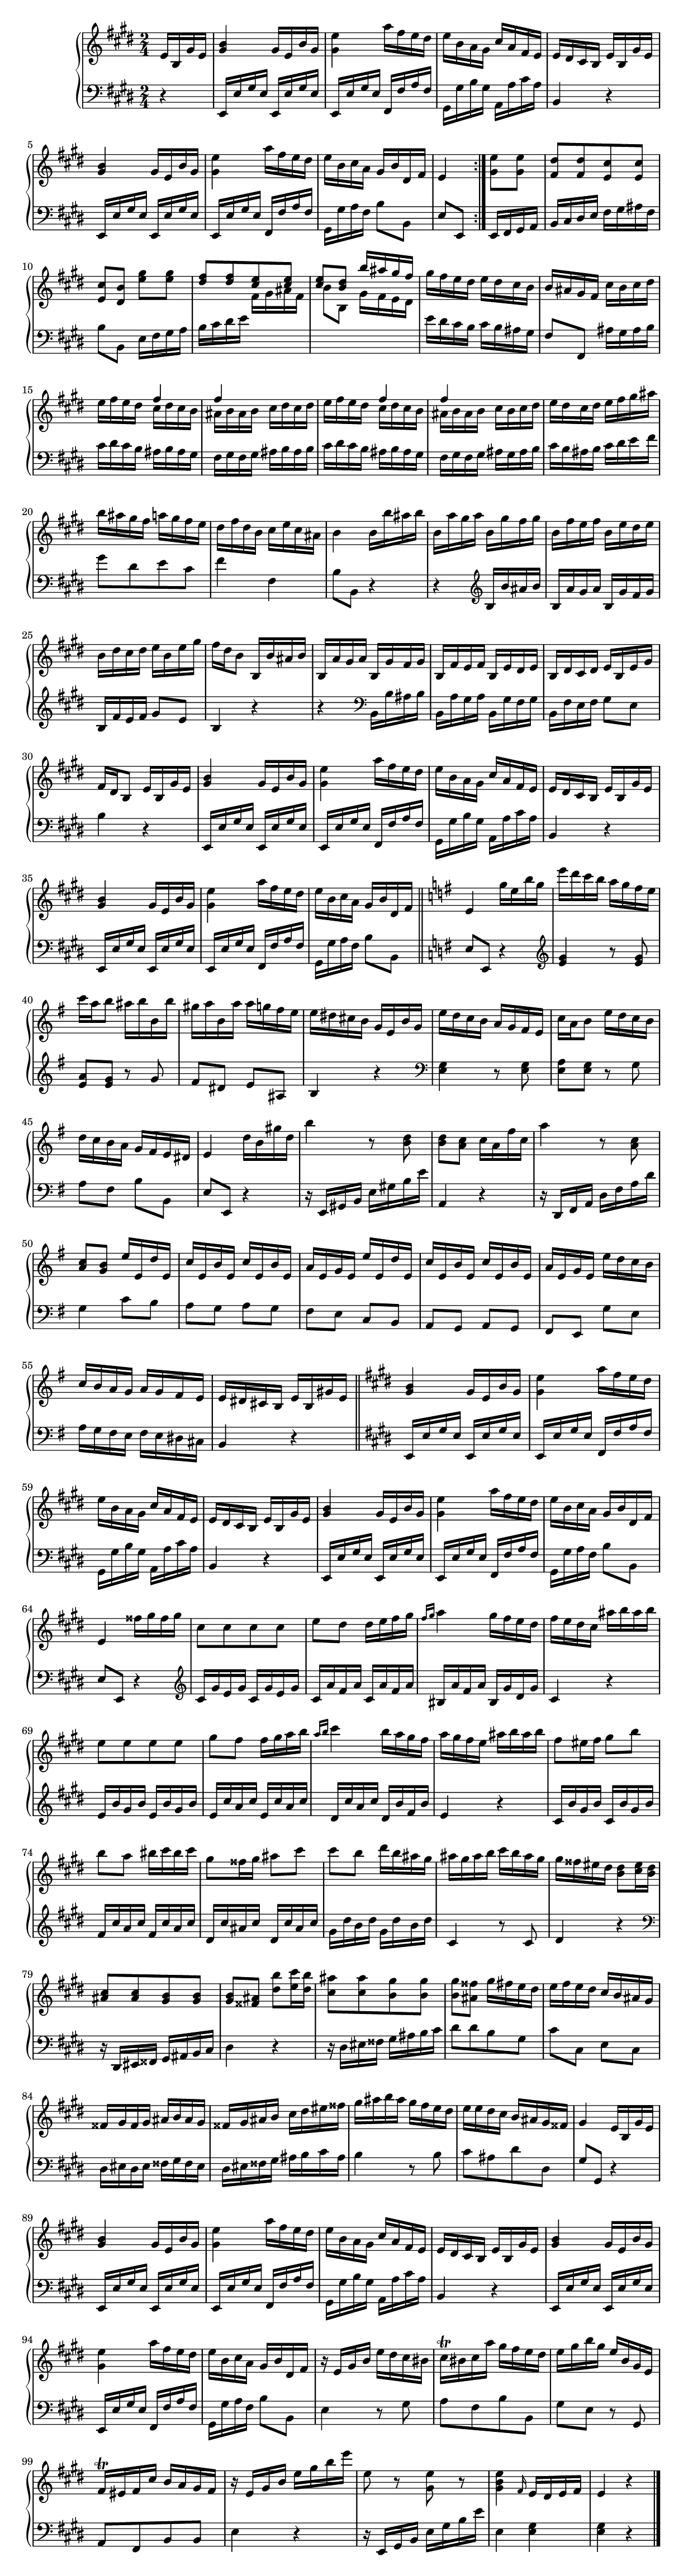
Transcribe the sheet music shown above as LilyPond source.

\version "2.22.2"
\include "../../stylesheets/annotation.ly"
\include "../../stylesheets/score.ly"
\include "../../stylesheets/typography.ly"

piece = "Prestissimo"

global = {
  \time 2/4
  \key e \major
}

upVoice = \new Voice {
  \relative e' {
    \repeat volta 2 {
      \clef "treble"
      \partial 16 * 4 e16 b gis' e |
      <b' gis>4 gis16 e b' gis |
      <e' gis,>4 a16 fis e dis |
      e16 b a gis cis a fis e |
      e16 dis cis b e b gis' e |
      <b' gis>4 gis16 e b' gis |
      <e' gis,>4 a16 fis e dis |
      e16 b cis a gis b dis, fis |
      e4
    }
    \partial 16 * 4 <e' gis,>8 <e gis,> |
    <dis fis,>8 [ <dis fis,> <cis e,> <cis e,> ] | \barNumberCheck #10
    <cis e,>8 <b dis,> <gis' e> <gis e> |
    \voiceOne { <fis dis>8 [ <fis dis> <e cis> <e cis> ] |
    <e cis>8 <dis b> b'16 ais gis fis } \oneVoice |
    gis16 fis e dis e dis cis b |
    b16 ais gis fis cis' b cis dis |
    e16 fis e dis << \voiceOne { fis4 } \new Voice { \voiceTwo cis16 dis cis b } >> \oneVoice |
    << \voiceOne { fis'4 } \new Voice { \voiceTwo ais,16 b ais b } >> \oneVoice cis16 dis cis dis |
    e16 fis e dis << \voiceOne { fis4 } \new Voice { \voiceTwo cis16 dis cis b } >> \oneVoice |
    << \voiceOne { fis'4 } \new Voice { \voiceTwo ais,16 b ais b } >> \oneVoice cis16 b cis dis |
    e16 dis cis dis e fis gis ais | \barNumberCheck #20
    b16 ais gis fis a gis fis e |
    dis16 fis dis b cis e cis ais |
    b4 b16 b' ais b |
    b,16 a' gis a b, gis' fis gis |
    b,16 fis' e fis b, e dis e |
    b16 dis cis dis e b e gis |
    fis16 dis b8 b,16 b' ais b |
    b,16 a' gis a b, gis' fis gis |
    b,16 fis' e fis b, e dis e |
    b16 dis cis dis e b e gis | \barNumberCheck #30
    fis16 dis b8 e16 b gis' e |
    <b' gis>4 gis16 e b' gis |
    <e' gis,>4 a16 fis e dis |
    e16 b a gis cis a fis e |
    e16 dis cis b e b gis' e |
    <b' gis>4 gis16 e b' gis |
    <e' gis,>4 a16 fis e dis |
    e16 b cis a gis b dis, fis \bar "||"
    \key e \minor e4 g'16 e b' g |
    e'16 d c b a g fis e | \barNumberCheck #40
    c'16 a b8 ais16 b b, b' |
    gis16 a b, a' a g fis e |
    e16 dis cis b g e b' g |
    e'16 d c b a g fis e |
    c'16 a b8 e16 d c b |
    d16 c b a g fis e dis |
    e4 d'16 b gis' d |
    b'4 r8 <d, b> |
    <d b>8 <c a> c16 a fis' c |
    a'4 r8 <c, a> | \barNumberCheck #50
    <c a>8 <b g> e16 e, d' e, |
    c'16 e, b' e, c' e, b' e, |
    a16 e g e e' e, d' e, |
    c'16 e, b' e, c' e, b' e, |
    a16 e g e e' d c b |
    c16 b a g a g fis e |
    e16 dis cis b e b gis' e \bar "||"
    \key e \major <b' gis>4 gis16 e b' gis |
    <e' gis,>4 a16 fis e dis |
    e16 b a gis cis a fis e | \barNumberCheck #60
    e16 dis cis b e b gis' e |
    <b' gis>4 gis16 e b' gis |
    <e' gis,>4 a16 fis e dis |
    e16 b cis a gis b dis, fis |
    e4 fisis'16 gis fisis gis |
    cis,8 [ cis cis cis ] |
    e8 dis dis16 e fis gis |
    \grace { fis16 gis } a4 gis16 fis e dis |
    fis16 e dis cis ais' b ais b |
    e,8 [ e e e ] | \barNumberCheck #70
    gis8 fis fis16 gis a b |
    \grace { a16 b } cis4 b16 a gis fis |
    a16 gis fis e ais b ais b |
    fis8 eis16 fis gis8 b |
    b8 a bis16 cis bis cis |
    gis8 fisis16 gis ais8 cis |
    cis8 b dis16 b ais gis |
    ais16 gis ais b cis b ais gis |
    gis16 fisis eis dis <dis b>8 <eis cis>16 <dis b> |
    <cis ais>8 [ <cis ais> <b gis> <b gis> ] | \barNumberCheck #80
    <b gis>8 <ais fisis> <b' dis,> <cis e,>16 <b dis,> |
    <ais cis,>8 [ <ais cis,> <gis b,> <gis b,> ] |
    <gis b,>8 <fisis ais,> gis16 \once \set Staff.extraNatural = ##f fis e dis |
    e16 fis e dis cis b ais gis |
    fisis16 gis fisis gis ais b ais gis |
    fisis16 gis ais b cis dis eis fisis |
    gis16 ais b ais gis fis e dis |
    e16 e dis cis b ais gis fisis |
    gis4 e16 b gis' e |
    <b' gis>4 gis16 e b' gis | \barNumberCheck #90
    <e' gis,>4 a16 fis e dis |
    e16 b a gis cis a fis e |
    e16 dis cis b e b gis' e |
    <b' gis>4 gis16 e b' gis |
    <e' gis,>4 a16 fis e dis |
    e16 b cis a gis b dis, fis |
    r16 e gis b e dis cis bis |
    cis16 \trill bis cis a' gis fis e dis |
    e16 gis b gis e b gis e |
    fis16 \trill eis fis cis' b a gis fis | \barNumberCheck #100
    r16 e gis b e gis b e |
    e,8 r <e gis,> r |
    <e b gis>4 \grace { fis,16 } e dis e fis |
    e4 r \bar "|."
  }
}

downVoice = \new Voice {
  \relative e, {
    \repeat volta 2 {
      \clef "bass" \time 2/4 \key e \major
      \partial 16 * 4 r4 |
      e16 e' gis e e, e' gis e |
      e,16 e' gis e fis, fis' a fis |
      gis,16 gis' b gis a, a' cis a |
      b,4 r |
      e,16 e' gis e e, e' gis e |
      e,16 e' gis e fis, fis' a fis |
      gis,16 gis' a fis b8 b, |
      e8 e,
    }
    \partial 16 * 4 e16 fis gis a |
    b16 cis dis e fis gis ais fis | \barNumberCheck #10
    b8 b, e16 fis gis a |
    b16 cis dis e \change Staff = "up" \voiceTwo { fis gis ais fis |
    b8 b, gis'16 fis e dis } \change Staff = "down" \oneVoice |
    e16 dis cis b cis b ais gis |
    fis8 fis, ais'16 gis ais b |
    cis16 dis cis b ais b ais gis |
    fis16 gis fis gis ais b ais b |
    cis16 dis cis b ais b ais gis |
    fis16 gis fis gis ais gis ais b |
    cis16 b ais b cis dis e fis | \barNumberCheck #20
    gis8 [ dis e cis ] |
    fis4 fis, |
    b8 b, r4 |
    r4 \clef "treble" b'16 b' ais b |
    b,16 a' gis a b, gis' fis gis |
    b,16 fis' e fis gis8 e |
    b4 r |
    r4 \clef "bass" b,16 b' ais b |
    b,16 a' gis a b, gis' fis gis |
    b,16 fis' e fis gis8 e | \barNumberCheck #30
    b'4 r |
    e,,16 e' gis e e, e' gis e |
    e,16 e' gis e fis, fis' a fis |
    gis,16 gis' b gis a, a' cis a |
    b,4 r |
    e,16 e' gis e e, e' gis e |
    e,16 e' gis e fis, fis' a fis |
    gis,16 gis' a fis b8 b, \bar "||"
    \key e \minor e8 e, r4 |
    \clef "treble" <g'' e>4 r8 <g e> | \barNumberCheck #40
    <a e>8 <g e> r g |
    fis8 dis e ais, |
    b4 r |
    \clef "bass" <g e>4 r8 <g e> |
    <a e>8 <g e> r g |
    a8 fis b b, |
    e8 e, r4 |
    r16 e gis b e gis b e |
    a,,4 r |
    r16 d, fis a d fis a d | \barNumberCheck #50
    g,4 c8 b |
    a8 g a g |
    fis8 e c b |
    a8 g a g |
    fis8 e g' e |
    a16 g fis e fis e dis cis |
    b4 r \bar "||"
    \key e \major e,16 e' gis e e, e' gis e |
    e,16 e' gis e fis, fis' a fis |
    gis,16 gis' b gis a, a' cis a | \barNumberCheck #60
    b,4 r |
    e,16 e' gis e e, e' gis e |
    e,16 e' gis e fis, fis' a fis |
    gis,16 gis' a fis b8 b, |
    e8 e, r4 |
    \clef "treble" cis''16 gis' e gis cis, gis' e gis |
    cis,16 a' fis a cis, a' fis a |
    bis,16 a' fis a bis, gis' dis gis |
    cis,4 r |
    e16 b' gis b e, b' gis b | \barNumberCheck #70
    e,16 cis' a cis e, cis' a cis |
    dis,16 cis' a cis dis, b' fis b |
    e,4 r |
    cis16 b' gis b cis, b' gis b |
    fis16 cis' a cis fis, cis' a cis |
    dis,16 cis' ais cis dis, cis' ais cis |
    gis16 dis' b dis gis, dis' b dis |
    cis,4 r8 cis |
    dis4 r |
    \clef "bass" r16 dis,, eis fisis gis ais b cis | \barNumberCheck #80
    dis4 r |
    r16 dis eis fisis gis ais b cis |
    dis8 [ dis b gis ] |
    cis8 cis, e cis |
    dis16 eis dis eis fisis gis fisis eis |
    dis16 eis fisis gis ais b cis ais |
    b4 r8 b |
    cis8 [ ais dis dis, ] |
    gis8 gis, r4 |
    e16 e' gis e e, e' gis e | \barNumberCheck #90
    e,16 e' gis e fis, fis' a fis |
    gis,16 gis' b gis a, a' cis a |
    b,4 r |
    e,16 e' gis e e, e' gis e |
    e,16 e' gis e fis, fis' a fis |
    gis,16 gis' a fis b8 b, |
    e4 r8 gis |
    a8 [ fis \once \omit Accidental bis \once \omit Accidental bis, ] |
    gis'8 e r gis, |
    a8 [ fis b b ] | \barNumberCheck #100
    e4 r |
    r16 e, gis b e gis b e |
    e,4 <gis e> |
    <gis e>4 r \bar "|."
  }
}

\score {
  \new PianoStaff <<
    \new Staff = "up" << \global \upVoice >>
    \new Staff = "down" << \global \downVoice >>
  >>
}
